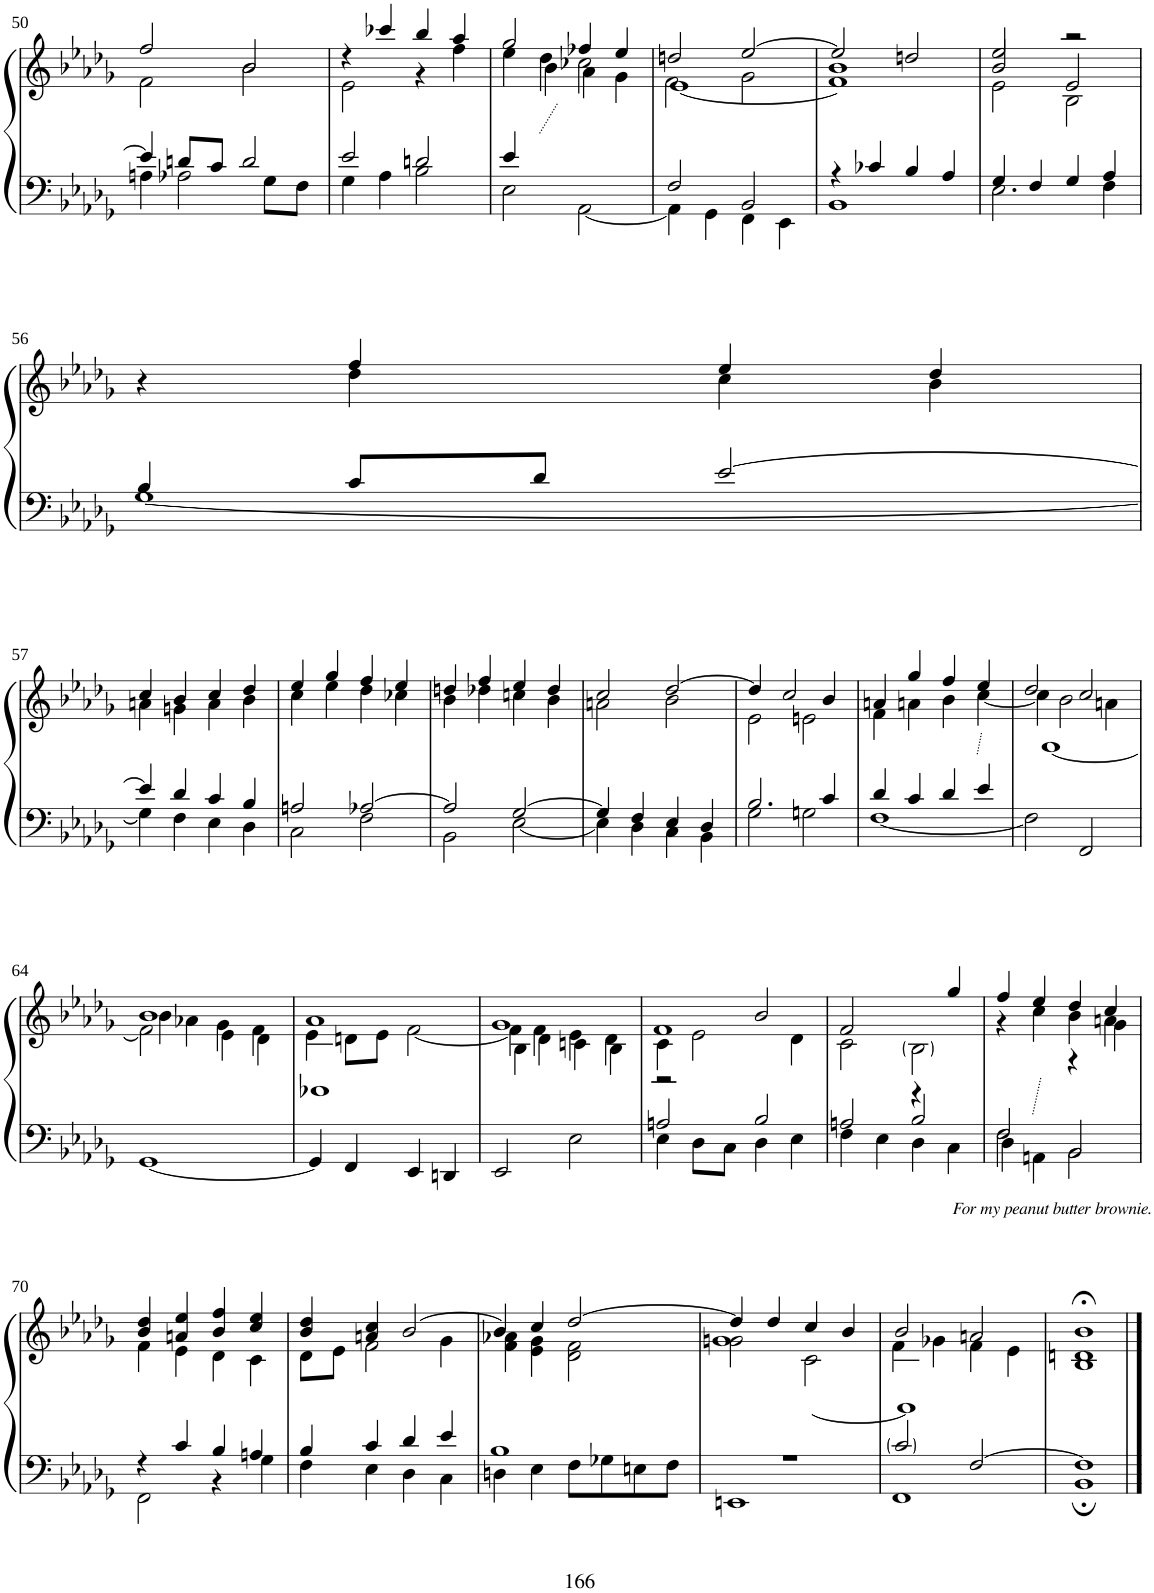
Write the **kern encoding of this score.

**kern	**kern
*part1	*part1
*staff2	*staff1
*I"Piano	*
*I'Pno	*
!!LO:PB:g=z
*clefF4	*clefG2
*k[b-e-a-d-g-]	*k[b-e-a-d-g-]
*M4/4	*M4/4
*met(c|)	*met(c|)
=50	=50
*^	*^
4e-/]	4An\	2ff/	2f\
8dn/L	2A-X\	.	.
8c/J	.	.	.
2d/	.	2b-/	2b-\
.	8G-\L	.	.
.	8F\J	.	.
=51	=51	=51	=51
2e-/	4G-\	4r	2e-\
.	4A-\	4ccc-X/	.
2dn/	2B-\	4bb-/	4r
.	.	4aa-/	4ff\
=52	=52	=52	=52
*	*	*	*^
4e-/	2E-\	2gg-/	4ee-\	4ryy
2.ryy	.	.	4dd-\	4b-\
.	[2AA-\	4ff-X/	2cc-X\	4a-\
.	.	4ee-/	.	4g-\
=53	=53	=53	=53	=53
2F/	4AA-\]	2ddn/	[1b-	2f\
.	4GG-\	.	.	.
2BB-/	4FF\	[2ee-/	.	2g-\
.	4EE-\	.	.	.
=54	=54	=54	=54	=54
4r	1BB-	2ee-/]	1b-]	1f
4c-X/	.	.	.	.
4B-/	.	2ddn/	.	.
4A-/	.	.	.	.
=55	=55	=55	=55	=55
4G-/	2.E-\	2ee-/	2e-\	2b-/
4F/	.	.	.	.
4G-/	.	2r	2B-\	2e-/
4A-/	4F\	.	.	.
*	*	*	*v	*v
!!LO:LB:g=z
=56	=56	=56	=56
4B-/	[1G-	4r	4ryy
8c/L	.	4ff/	4dd-\
8d-/J	.	.	.
[2e-/	.	4ee-/	4cc\
.	.	4dd-/	4b-\
!!LO:LB:g=z	!!
=57	=57	=57	=57
4e-/]	4G-\]	4cc/	4an\
4d-/	4F\	4b-/	4gn\
4c/	4E-\	4cc/	4a\
4B-/	4D-\	4dd-/	4b-\
=58	=58	=58	=58
2An/	2C\	4ee-/	4cc\
.	.	4gg-/	4ee-\
[2A-X/	2F\	4ff/	4dd-\
.	.	4ee-/	4cc-X\
=59	=59	=59	=59
2A-/]	2BB-\	4ddn/	4b-\
.	.	4ff/	4dd-X\
[2G-/	[2E-\	4ee-/	4ccn\
.	.	4dd-/	4b-\
=60	=60	=60	=60
4G-/]	4E-\]	2cc/	2an\
4F/	4D-\	.	.
4E-/	4C\	[2dd-/	2b-\
4D-/	4BB-\	.	.
=61	=61	=61	=61
2.B-/	2G-\	4dd-/]	2e-\
.	.	2cc/	.
.	2Gn\	.	2en\
4c/	.	4b-/	.
=62	=62	=62	=62
4d-/	[1F	4an/	4f\
4c/	.	4gg-/	4an\
4d-/	.	4ff/	4b-\
4e-/	.	4ee-/	[4cc\
=63	=63	=63	=63
*	*	*	*^
1ryy	2F\]	2dd-/	4cc\]	[1f
.	.	.	2b-\	.
.	2FF/	2cc/	.	.
.	.	.	4an\	.
*v	*v	*	*	*
!!LO:LB:g=z	!!	!!
=64	=64	=64	=64
[1GG-	1b-	4b-\	2f\]
.	.	4a-X\	.
.	.	4g-\	4e-\
.	.	4f\	4d-\
=65	=65	=65	=65
4GG-/]	1a-	4e-\	1c-X
4FF/	.	8dn\L	.
.	.	8e-\J	.
4EE-/	.	[2f\	.
4DDn/	.	.	.
=66	=66	=66	=66
2EE-/	1g-	4f\]	4B-\
.	.	4f\	4d-\
2E-\	.	4e-\	4cn\
.	.	4d-\	4B-\
=67	=67	=67	=67
*^	*	*	*
2An/	4E-\	1f	4c\	2r
.	8D-\L	.	2e-\	.
.	8C\J	.	.	.
2B-/	4D-\	.	.	2b-/
.	4E-\	.	4d-\	.
=68	=68	=68	=68	=68
2An/	4F\	1ryy	2c\	2f/
.	4E-\	.	.	.
2B-/	4D-\	.	2B-\	4r
.	4C\	.	.	4gg-/
=69	=69	=69	=69	=69
*	*^	*	*	*
2F/	4D-\	2F\	4ff/	4r	2ryy
.	4AAn\	.	4ee-/	4cc\	.
2BB-/	2BB-\	2ryy	4dd-/	4b-\	4r
.	.	.	4cc/	4an\	4g-\
*	*v	*v	*	*	*
*	*	*	*v	*v
!!LO:LB:g=z
=70	=70	=70	=70
4r	2FF\	4b-/ 4dd-/	4f\
4c/	.	4an/ 4ee-/	4e-\
4B-/	4r	4b-/ 4ff/	4d-\
4An/	4G-\	4cc/ 4ee-/	4c\
=71	=71	=71	=71
4B-/	4F\	4b-/ 4dd-/	8d-\L
.	.	.	8e-\J
4c/	4E-\	4an/ 4cc/	2f\
4d-/	4D-\	[2b-/	.
4e-/	4C\	.	4g-\
=72	=72	=72	=72
1B-	4Dn\	4b-/]	4f\ 4a-X\
.	4E-\	4cc/	4e-\ 4g-\
.	8F\L	[2dd-/	2d-\ 2f\
.	8G-X\	.	.
.	8En\	.	.
.	8F\J	.	.
=73	=73	=73	=73
*	*	*	*^
1r	1EEn	4dd-/]	1gn	2g\
.	.	4dd-/	.	.
.	.	4cc/	.	[2c\
.	.	4b-/	.	.
=74	=74	=74	=74	=74
2c/	1FF	2b-/	4f\	1c]
.	.	.	4g-X\	.
[2F/	.	2an/	4f\	.
.	.	.	4e-\	.
=75	=75	=75	=75	=75
!	!	!LO:TX:a:i:t=For my peanut butter brownie.	!	!
1F]	1BB-;	1b-;<	1dn	1B-
*v	*v	*	*	*
*	*v	*v	*v
==	==
*-	*-
